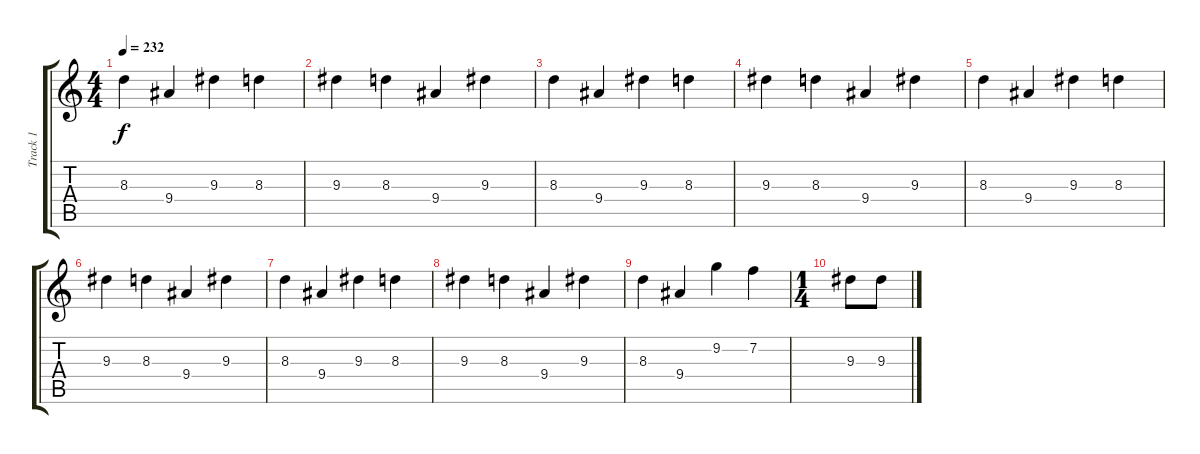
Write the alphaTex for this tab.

\track ("Track 1" "Track 1") {instrument distortionguitar}
\staff {score tabs}
\tuning (Eb4 Bb3 Gb3 Db3 Ab2 Db2) {hide}
\ts (4 4)
\tempo 232
\clef g2
\ks c
8.3.4{dy f} 9.4.4 9.3.4 8.3.4 |
9.3.4 8.3.4 9.4.4 9.3.4 |
8.3.4 9.4.4 9.3.4 8.3.4 |
9.3.4 8.3.4 9.4.4 9.3.4 |
8.3.4 9.4.4 9.3.4 8.3.4 |
9.3.4 8.3.4 9.4.4 9.3.4 |
8.3.4 9.4.4 9.3.4 8.3.4 |
9.3.4 8.3.4 9.4.4 9.3.4 |
8.3.4 9.4.4 9.2.4 7.2.4 |
\ts (1 4)
9.3.8 9.3.8
